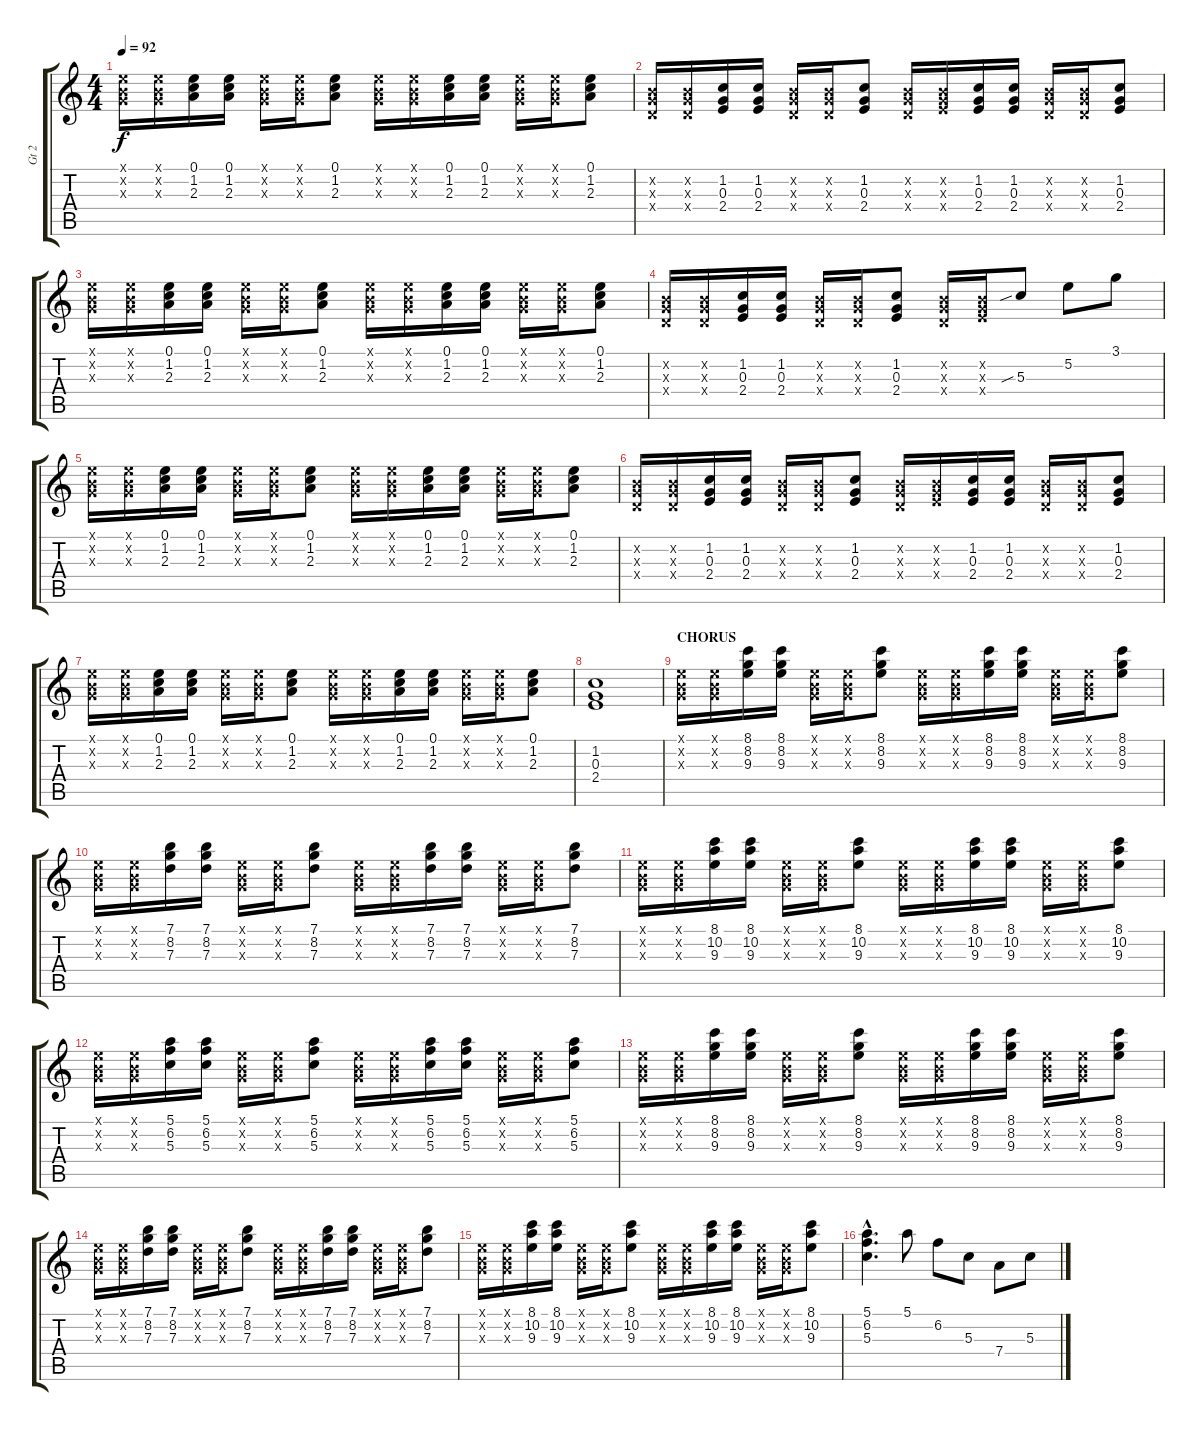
\track ("Gt 2" "Gt 2") {instrument overdrivenguitar}
\staff {score tabs}
\tuning (E4 B3 G3 D3 A2 E2) {hide}
\ts (4 4)
\tempo 92
\clef g2
\ks c
(0.1{x} 0.2{x} 0.3{x}).16{dy f volume 9} (0.1{x} 0.2{x} 0.3{x}).16 (0.1 1.2 2.3).16 (0.1 1.2 2.3).16 (0.1{x} 0.2{x} 0.3{x}).16 (0.1{x} 0.2{x} 0.3{x}).16 (0.1 1.2 2.3).8 (0.1{x} 0.2{x} 0.3{x}).16 (0.1{x} 0.2{x} 0.3{x}).16 (0.1 1.2 2.3).16 (0.1 1.2 2.3).16 (0.1{x} 0.2{x} 0.3{x}).16 (0.1{x} 0.2{x} 0.3{x}).16 (0.1 1.2 2.3).8 |
(0.2{x} 0.3{x} 0.4{x}).16 (0.2{x} 0.3{x} 0.4{x}).16 (1.2 0.3 2.4).16 (1.2 0.3 2.4).16 (0.2{x} 0.3{x} 0.4{x}).16 (0.2{x} 0.3{x} 0.4{x}).16 (1.2 0.3 2.4).8 (0.2{x} 0.3{x} 0.4{x}).16 (0.2{x} 0.3{x} 2.4{x}).16 (1.2 0.3 2.4).16 (1.2 0.3 2.4).16 (0.2{x} 0.3{x} 0.4{x}).16 (0.2{x} 0.3{x} 0.4{x}).16 (1.2 0.3 2.4).8 |
(0.1{x} 0.2{x} 0.3{x}).16 (0.1{x} 0.2{x} 0.3{x}).16 (0.1 1.2 2.3).16 (0.1 1.2 2.3).16 (0.1{x} 0.2{x} 0.3{x}).16 (0.1{x} 0.2{x} 0.3{x}).16 (0.1 1.2 2.3).8 (0.1{x} 0.2{x} 0.3{x}).16 (0.1{x} 0.2{x} 0.3{x}).16 (0.1 1.2 2.3).16 (0.1 1.2 2.3).16 (0.1{x} 0.2{x} 0.3{x}).16 (0.1{x} 0.2{x} 0.3{x}).16 (0.1 1.2 2.3).8 |
(0.2{x} 0.3{x} 0.4{x}).16 (0.2{x} 0.3{x} 0.4{x}).16 (1.2 0.3 2.4).16 (1.2 0.3 2.4).16 (0.2{x} 0.3{x} 0.4{x}).16 (0.2{x} 0.3{x} 0.4{x}).16 (1.2 0.3 2.4).8 (0.2{x} 0.3{x} 0.4{x}).16 (0.2{x} 0.3{x} 2.4{x}).16 5.3{sib}.8 5.2.8 3.1.8 |
(0.1{x} 0.2{x} 0.3{x}).16 (0.1{x} 0.2{x} 0.3{x}).16 (0.1 1.2 2.3).16 (0.1 1.2 2.3).16 (0.1{x} 0.2{x} 0.3{x}).16 (0.1{x} 0.2{x} 0.3{x}).16 (0.1 1.2 2.3).8 (0.1{x} 0.2{x} 0.3{x}).16 (0.1{x} 0.2{x} 0.3{x}).16 (0.1 1.2 2.3).16 (0.1 1.2 2.3).16 (0.1{x} 0.2{x} 0.3{x}).16 (0.1{x} 0.2{x} 0.3{x}).16 (0.1 1.2 2.3).8 |
(0.2{x} 0.3{x} 0.4{x}).16 (0.2{x} 0.3{x} 0.4{x}).16 (1.2 0.3 2.4).16 (1.2 0.3 2.4).16 (0.2{x} 0.3{x} 0.4{x}).16 (0.2{x} 0.3{x} 0.4{x}).16 (1.2 0.3 2.4).8 (0.2{x} 0.3{x} 0.4{x}).16 (0.2{x} 0.3{x} 2.4{x}).16 (1.2 0.3 2.4).16 (1.2 0.3 2.4).16 (0.2{x} 0.3{x} 0.4{x}).16 (0.2{x} 0.3{x} 0.4{x}).16 (1.2 0.3 2.4).8 |
(0.1{x} 0.2{x} 0.3{x}).16 (0.1{x} 0.2{x} 0.3{x}).16 (0.1 1.2 2.3).16 (0.1 1.2 2.3).16 (0.1{x} 0.2{x} 0.3{x}).16 (0.1{x} 0.2{x} 0.3{x}).16 (0.1 1.2 2.3).8 (0.1{x} 0.2{x} 0.3{x}).16 (0.1{x} 0.2{x} 0.3{x}).16 (0.1 1.2 2.3).16 (0.1 1.2 2.3).16 (0.1{x} 0.2{x} 0.3{x}).16 (0.1{x} 0.2{x} 0.3{x}).16 (0.1 1.2 2.3).8 |
(1.2 0.3 2.4).1{volume 0} |
\section ("" "CHORUS")
(0.1{x} 0.2{x} 0.3{x}).16{volume 9} (0.1{x} 0.2{x} 0.3{x}).16 (8.1 8.2 9.3).16 (8.1 8.2 9.3).16 (0.1{x} 0.2{x} 0.3{x}).16 (0.1{x} 0.2{x} 0.3{x}).16 (8.1 8.2 9.3).8 (0.1{x} 0.2{x} 0.3{x}).16 (0.1{x} 0.2{x} 0.3{x}).16 (8.1 8.2 9.3).16 (8.1 8.2 9.3).16 (0.1{x} 0.2{x} 0.3{x}).16 (0.1{x} 0.2{x} 0.3{x}).16 (8.1 8.2 9.3).8 |
(0.1{x} 0.2{x} 0.3{x}).16 (0.1{x} 0.2{x} 0.3{x}).16 (7.1 8.2 7.3).16 (7.1 8.2 7.3).16 (0.1{x} 0.2{x} 0.3{x}).16 (0.1{x} 0.2{x} 0.3{x}).16 (7.1 8.2 7.3).8 (0.1{x} 0.2{x} 0.3{x}).16 (0.1{x} 0.2{x} 0.3{x}).16 (7.1 8.2 7.3).16 (7.1 8.2 7.3).16 (0.1{x} 0.2{x} 0.3{x}).16 (0.1{x} 0.2{x} 0.3{x}).16 (7.1 8.2 7.3).8 |
(0.1{x} 0.2{x} 0.3{x}).16 (0.1{x} 0.2{x} 0.3{x}).16 (8.1 10.2 9.3).16 (8.1 10.2 9.3).16 (0.1{x} 0.2{x} 0.3{x}).16 (0.1{x} 0.2{x} 0.3{x}).16 (8.1 10.2 9.3).8 (0.1{x} 0.2{x} 0.3{x}).16 (0.1{x} 0.2{x} 0.3{x}).16 (8.1 10.2 9.3).16 (8.1 10.2 9.3).16 (0.1{x} 0.2{x} 0.3{x}).16 (0.1{x} 0.2{x} 0.3{x}).16 (8.1 10.2 9.3).8 |
(0.1{x} 0.2{x} 0.3{x}).16 (0.1{x} 0.2{x} 0.3{x}).16 (5.1 6.2 5.3).16 (5.1 6.2 5.3).16 (0.1{x} 0.2{x} 0.3{x}).16 (0.1{x} 0.2{x} 0.3{x}).16 (5.1 6.2 5.3).8 (0.1{x} 0.2{x} 0.3{x}).16 (0.1{x} 0.2{x} 0.3{x}).16 (5.1 6.2 5.3).16 (5.1 6.2 5.3).16 (0.1{x} 0.2{x} 0.3{x}).16 (0.1{x} 0.2{x} 0.3{x}).16 (5.1 6.2 5.3).8 |
(0.1{x} 0.2{x} 0.3{x}).16 (0.1{x} 0.2{x} 0.3{x}).16 (8.1 8.2 9.3).16 (8.1 8.2 9.3).16 (0.1{x} 0.2{x} 0.3{x}).16 (0.1{x} 0.2{x} 0.3{x}).16 (8.1 8.2 9.3).8 (0.1{x} 0.2{x} 0.3{x}).16 (0.1{x} 0.2{x} 0.3{x}).16 (8.1 8.2 9.3).16 (8.1 8.2 9.3).16 (0.1{x} 0.2{x} 0.3{x}).16 (0.1{x} 0.2{x} 0.3{x}).16 (8.1 8.2 9.3).8 |
(0.1{x} 0.2{x} 0.3{x}).16 (0.1{x} 0.2{x} 0.3{x}).16 (7.1 8.2 7.3).16 (7.1 8.2 7.3).16 (0.1{x} 0.2{x} 0.3{x}).16 (0.1{x} 0.2{x} 0.3{x}).16 (7.1 8.2 7.3).8 (0.1{x} 0.2{x} 0.3{x}).16 (0.1{x} 0.2{x} 0.3{x}).16 (7.1 8.2 7.3).16 (7.1 8.2 7.3).16 (0.1{x} 0.2{x} 0.3{x}).16 (0.1{x} 0.2{x} 0.3{x}).16 (7.1 8.2 7.3).8 |
(0.1{x} 0.2{x} 0.3{x}).16 (0.1{x} 0.2{x} 0.3{x}).16 (8.1 10.2 9.3).16 (8.1 10.2 9.3).16 (0.1{x} 0.2{x} 0.3{x}).16 (0.1{x} 0.2{x} 0.3{x}).16 (8.1 10.2 9.3).8 (0.1{x} 0.2{x} 0.3{x}).16 (0.1{x} 0.2{x} 0.3{x}).16 (8.1 10.2 9.3).16 (8.1 10.2 9.3).16 (0.1{x} 0.2{x} 0.3{x}).16 (0.1{x} 0.2{x} 0.3{x}).16 (8.1 10.2 9.3).8 |
(5.1{hac} 6.2{hac} 5.3{hac}).4{d} 5.1.8 6.2.8 5.3.8 7.4.8 5.3.8
